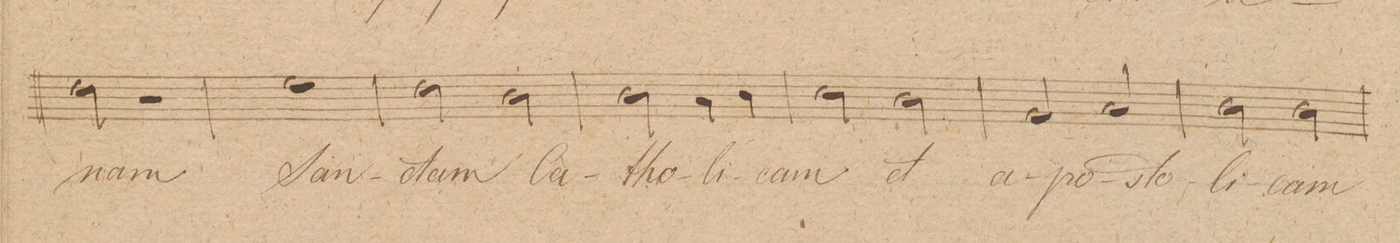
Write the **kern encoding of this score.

**kern	**text	**dynam
*I"Tenore.	*	*
*clefC4	*	*
*k[f#c#g#]	*	*
*met(c|)	*	*
*M2/2	*	*
2c#\	-nam	.
2r	.	.
=162	=162	=162
1d	San-	.
=163	=163	=163
2c#\	-ctam	.
2A\	Ca-	.
=164	=164	=164
2A\	-tho-	.
4G#\	-li-	.
4A\	.	.
=165	=165	=165
2B\	-cam	.
2A\	et	.
=166	=166	=166
2E/	a-po-	.
2G#/	-sto-	.
=167	=167	=167
2A\	-li-	.
2A\	-cam	.
=168	=168	=168
*-	*-	*-
